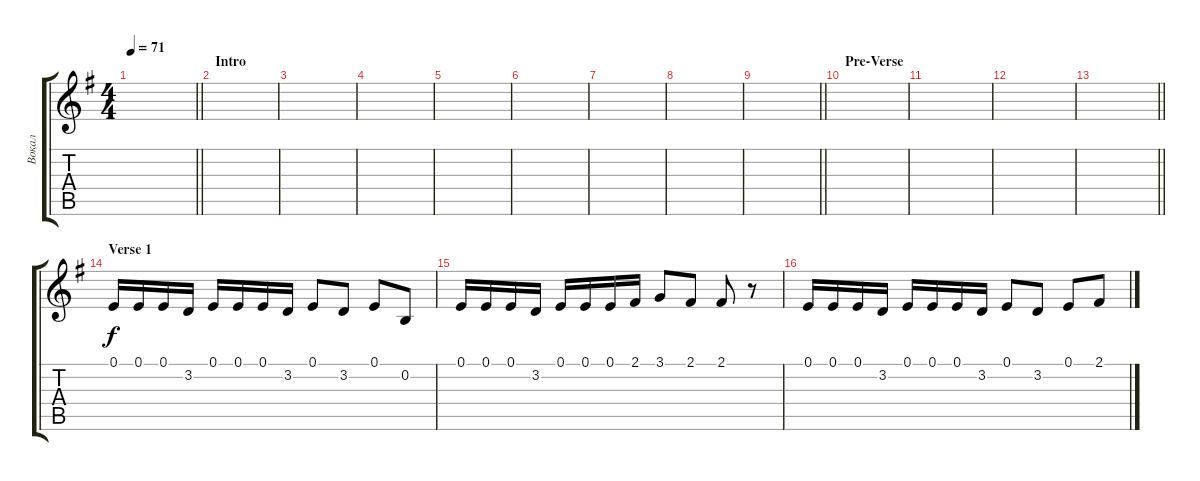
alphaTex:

\track ("Вокал" "Вокал") {instrument trumpet}
\staff {score tabs}
\tuning (E4 B3 G3 D3 A2 E2) {hide}
\ts (4 4)
\tempo 71
\clef g2
\barLineRight lightlight
\ks eminor
|
\section ("" "Intro")
|
|
|
|
|
|
|
\barLineRight lightlight
|
\section ("" "Pre-Verse")
|
|
|
\barLineRight lightlight
|
\section ("" "Verse 1")
0.1.16 0.1.16 0.1.16 3.2.16 0.1.16 0.1.16 0.1.16 3.2.16 0.1.8 3.2.8 0.1.8 0.2.8 |
0.1.16 0.1.16 0.1.16 3.2.16 0.1.16 0.1.16 0.1.16 2.1.16 3.1.8 2.1.8 2.1.8 r.8 |
0.1.16 0.1.16 0.1.16 3.2.16 0.1.16 0.1.16 0.1.16 3.2.16 0.1.8 3.2.8 0.1.8 2.1.8
